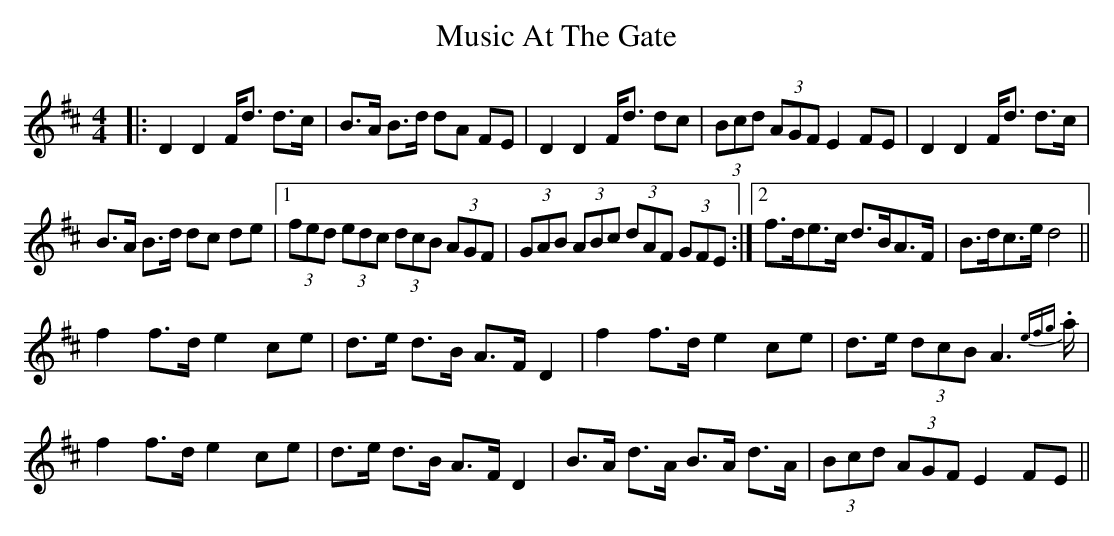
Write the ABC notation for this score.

X:1
T: Music At The Gate
M: 4/4
L: 1/8
K: Dmaj
|:D2 D2 F<d d>c|B>A B>d dA FE|D2 D2 F<d dc|(3Bcd (3AGF E2 FE|D2 D2 F<d d>c|
B>A B>d dc de|1 (3fed (3edc (3dcB (3AGF|(3GAB (3ABc (3dAF (3GFE:|2 f>de>c d>BA>F|B>dc>e d4||
f2 f>d e2 ce|d>e d>B A>F D2|f2 f>d e2 ce|d>e (3dcB A2> {efg}.a|
f2 f>d e2 ce|d>e d>B A>F D2|B>A d>A B>A d>A|(3Bcd (3AGF E2 FE||
